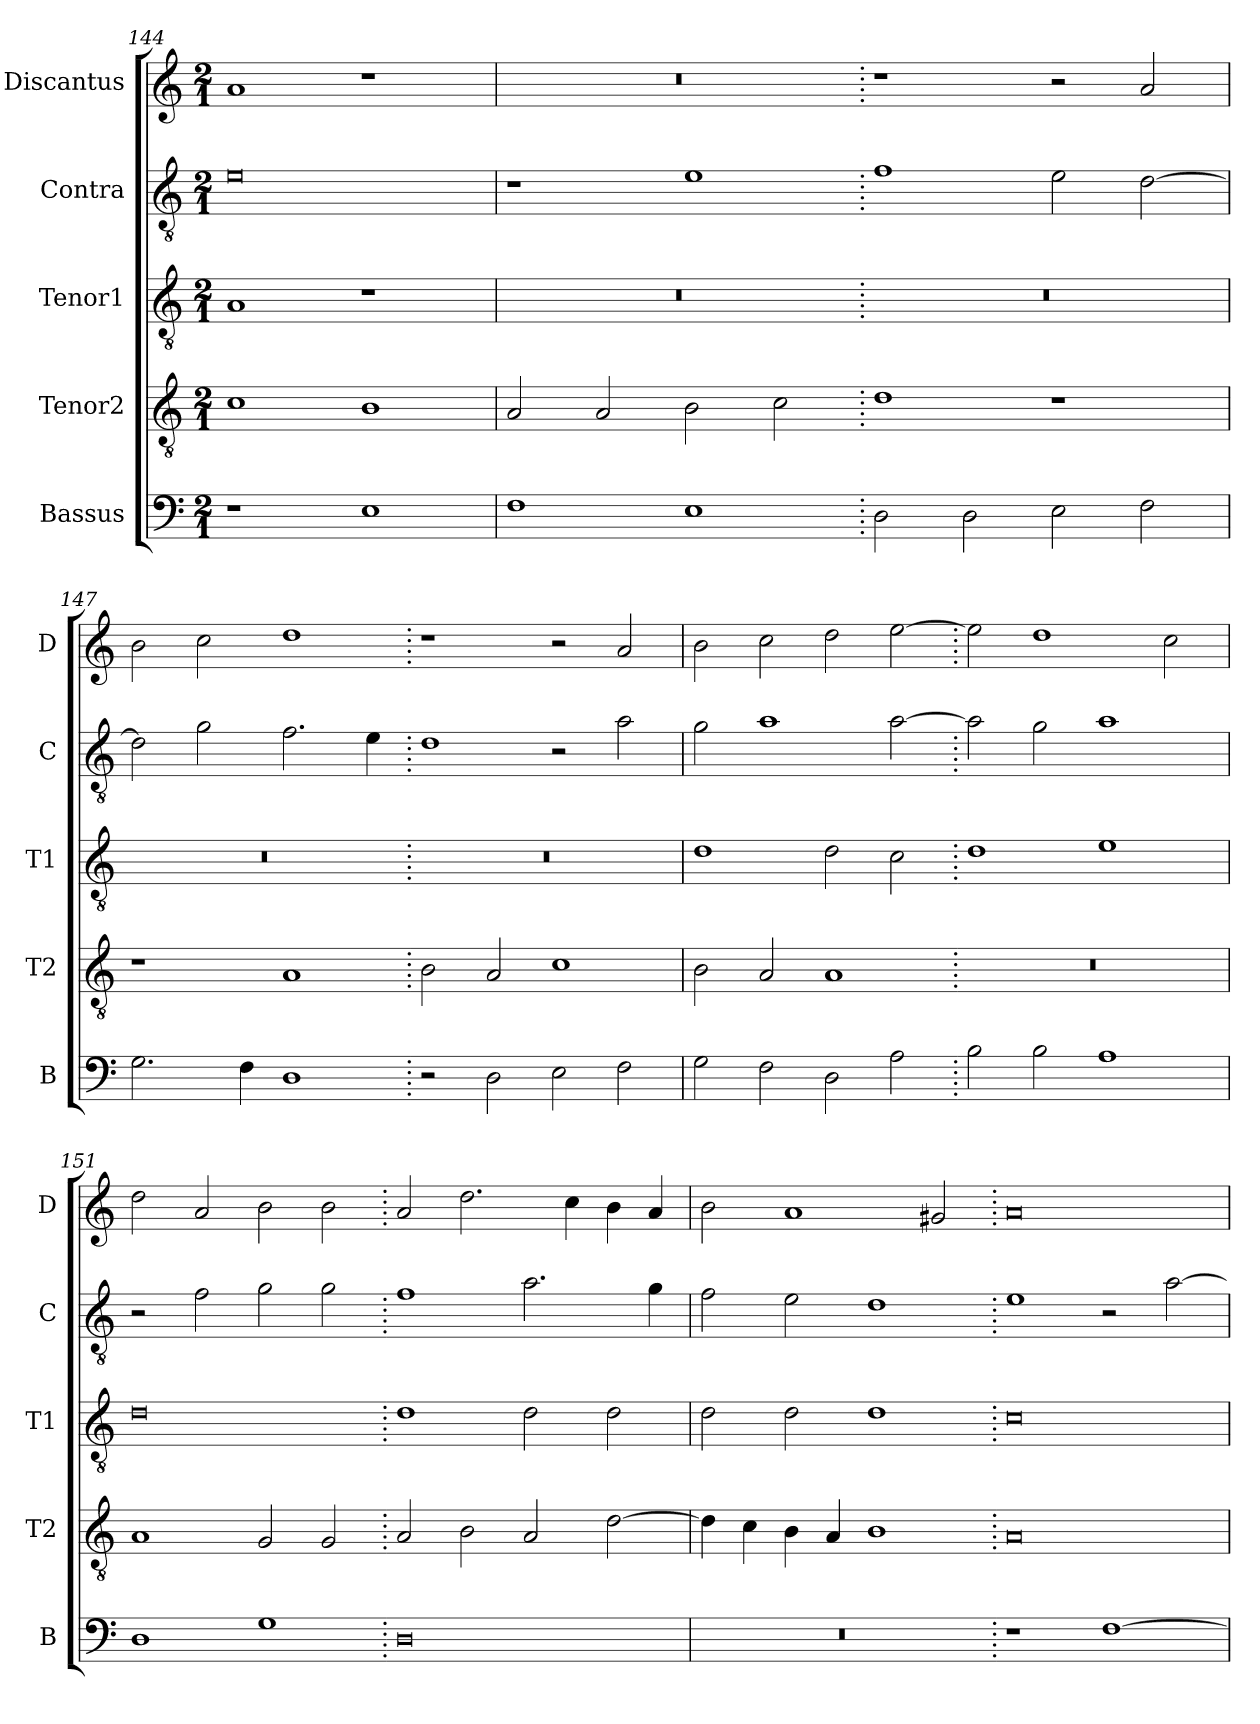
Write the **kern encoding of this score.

**kern	**kern	**kern	**kern	**kern
*part5	*part4	*part3	*part2	*part1
*staff5	*staff4	*staff3	*staff2	*staff1
*I"Bassus	*I"Tenor2	*I"Tenor1	*I"Contra	*I"Discantus
*I'B	*I'T2	*I'T1	*I'C	*I'D
*clefF4	*clefGv2	*clefGv2	*clefGv2	*clefG2
*k[]	*k[]	*k[]	*k[]	*k[]
*M2/1	*M2/1	*M2/1	*M2/1	*M2/1
=144	=144	=144	=144	=144
1r	1c	1A	0e	1a
1E	1B	1r	.	1r
=145	=145	=145	=145	=145
1F	2A/	0r	1r	0r
.	2A/	.	.	.
1E	2B\	.	1e	.
.	2c\	.	.	.
=146.	=146.	=146.	=146.	=146.
2D\	1d	0r	1f	1r
2D\	.	.	.	.
2E\	1r	.	2e\	2r
2F\	.	.	[2d\	2a/
=147	=147	=147	=147	=147
2.G\	1r	0r	2d\]	2b\
.	.	.	2g\	2cc\
4F\	.	.	.	.
1D	1A	.	2.f\	1dd
.	.	.	4e\	.
=148.	=148.	=148.	=148.	=148.
2r	2B\	0r	1d	1r
2D\	2A/	.	.	.
2E\	1c	.	2r	2r
2F\	.	.	2a\	2a/
=149	=149	=149	=149	=149
2G\	2B\	1d	2g\	2b\
2F\	2A/	.	1a	2cc\
2D\	1A	2d\	.	2dd\
2A\	.	2c\	[2a\	[2ee\
=150.	=150.	=150.	=150.	=150.
2B\	0r	1d	2a\]	2ee\]
2B\	.	.	2g\	1dd
1A	.	1e	1a	.
.	.	.	.	2cc\
=151	=151	=151	=151	=151
1D	1A	0d	2r	2dd\
.	.	.	2f\	2a/
1G	2G/	.	2g\	2b\
.	2G/	.	2g\	2b\
=152.	=152.	=152.	=152.	=152.
0D	2A/	1d	1f	2a/
.	2B\	.	.	2.dd\
.	2A/	2d\	2.a\	.
.	.	.	.	4cc\
.	[2d\	2d\	.	4b\
.	.	.	4g\	4a/
=153	=153	=153	=153	=153
0r	4d\]	2d\	2f\	2b\
.	4c\	.	.	.
.	4B\	2d\	2e\	1a
.	4A/	.	.	.
.	1B	1d	1d	.
.	.	.	.	2g#X/
=154.	=154.	=154.	=154.	=154.
1r	0A	0c	1e	0a
[1F	.	.	2r	.
.	.	.	[2a\	.
=	=	=	=	=
*-	*-	*-	*-	*-
